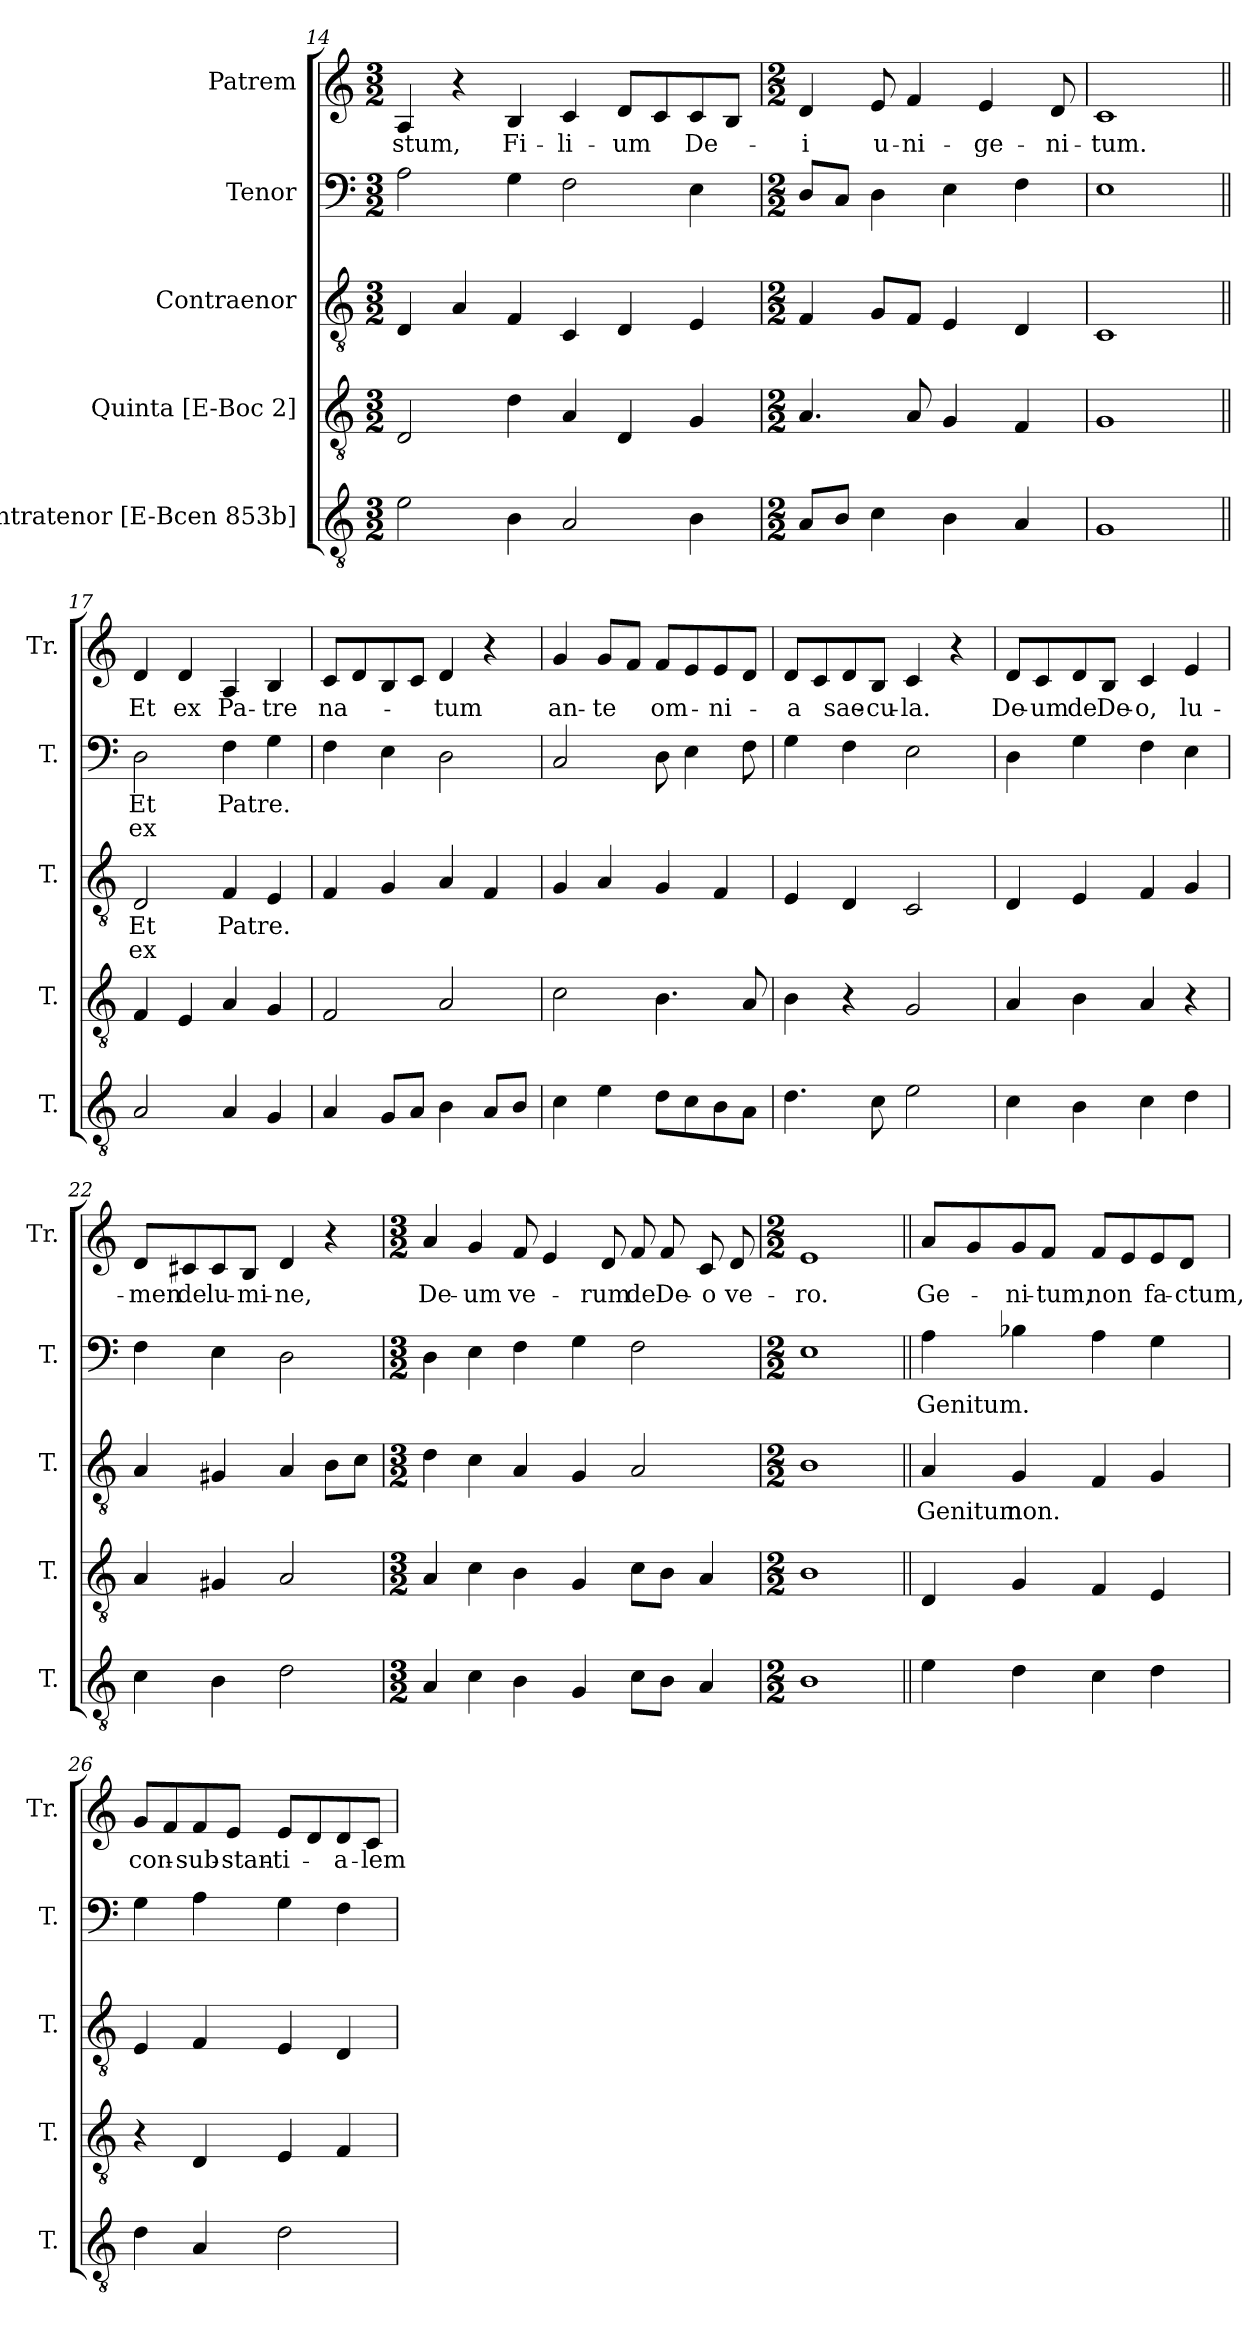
**kern	**kern	**kern	**text	**text	**kern	**text	**text	**kern	**text
*part5	*part4	*part3	*part3	*part3	*part2	*part2	*part2	*part1	*part1
*staff5	*staff4	*staff3	*staff3	*staff3	*staff2	*staff2	*staff2	*staff1	*staff1
*I"Contratenor [E-Bcen 853b]	*I"Quinta [E-Boc 2]	*I"Contraenor	*	*	*I"Tenor	*	*	*I"Patrem	*
*I'T.	*I'T.	*I'T.	*	*	*I'T.	*	*	*I'Tr.	*
!!LO:LB:g=z
*clefGv2	*clefGv2	*clefGv2	*	*	*clefF4	*	*	*clefG2	*
*ITrd7c12	*ITrd7c12	*ITrd7c12	*	*	*ITrd7c12	*	*	*	*
*k[]	*k[]	*k[]	*	*	*k[]	*	*	*k[]	*
*C:	*C:	*C:	*	*	*C:	*	*	*C:	*
*M3/2	*M3/2	*M3/2	*	*	*M3/2	*	*	*M3/2	*
=14	=14	=14	=14	=14	=14	=14	=14	=14	=14
!	!	!	!	!	!	!	!	!	!LO:LY:b:color=#000000
2Ei\	2DDi/	4DDi/	.	.	2AAi\	.	.	4Ai/	-stum,
.	.	4AAi/	.	.	.	.	.	4r	.
!	!	!	!	!	!	!	!	!	!LO:LY:b:color=#000000
4BBi\	4Di\	4FFi/	.	.	4GGi\	.	.	4Bi/	Fi-
!	!	!	!	!	!	!	!	!	!LO:LY:b:color=#000000
2AAi/	4AAi/	4CCi/	.	.	2FFi\	.	.	4ci/	-li-
!	!	!	!	!	!	!	!	!	!LO:LY:b:color=#000000
.	4DDi/	4DDi/	.	.	.	.	.	8di/L	-um
.	.	.	.	.	.	.	.	8ci/	.
!	!	!	!	!	!	!	!	!	!LO:LY:b:color=#000000
4BBi\	4GGi/	4EEi/	.	.	4EEi\	.	.	8ci/	De-
.	.	.	.	.	.	.	.	8Bi/J	.
=15	=15	=15	=15	=15	=15	=15	=15	=15	=15
*M2/2	*M2/2	*M2/2	*	*	*M2/2	*	*	*M2/2	*
!	!	!	!	!	!	!	!	!	!LO:LY:b:color=#000000
8AAi/L	4.AAi/	4FFi/	.	.	8DDi/L	.	.	4di/	-i
8BBi/J	.	.	.	.	8CCi/J	.	.	.	.
!	!	!	!	!	!	!	!	!	!LO:LY:b:color=#000000
4Ci\	.	8GGi/L	.	.	4DDi\	.	.	8ei/L	u-
!	!	!	!	!	!	!	!	!	!LO:LY:b:color=#000000
.	8AAi/L	8FFi/J	.	.	.	.	.	4fi/	-ni-
4BBi\	4GGi/	4EEi/	.	.	4EEi\	.	.	.	.
!	!	!	!	!	!	!	!	!	!LO:LY:b:color=#000000
.	.	.	.	.	.	.	.	4ei/	-ge-
4AAi/	4FFi/	4DDi/	.	.	4FFi\	.	.	.	.
!	!	!	!	!	!	!	!	!	!LO:LY:b:color=#000000
.	.	.	.	.	.	.	.	8di/L	-ni-
=16	=16	=16	=16	=16	=16	=16	=16	=16	=16
!	!	!	!	!	!	!	!	!	!LO:LY:b:color=#000000
1GGi/	1GGi/	1CCi/	.	.	1EEi\	.	.	1ci/	-tum.
=17||	=17||	=17||	=17||	=17||	=17||	=17||	=17||	=17||	=17||
!	!	!	!LO:LY:b:color=#000000	!LO:LY:b:color=#000000	!	!LO:LY:b:color=#000000	!LO:LY:b:color=#000000	!	!LO:LY:b:color=#000000
2AAi/	4FFi/	2DDi/	Et	ex	2DDi\	Et	ex	4di/	Et
!	!	!	!	!	!	!	!	!	!LO:LY:b:color=#000000
.	4EEi/	.	.	.	.	.	.	4di/	ex
!	!	!	!LO:LY:b:color=#000000	!	!	!LO:LY:b:color=#000000	!	!	!LO:LY:b:color=#000000
4AAi/	4AAi/	4FFi/	Patre.	.	4FFi\	Patre.	.	4Ai/	Pa-
!	!	!	!	!	!	!	!	!	!LO:LY:b:color=#000000
4GGi/	4GGi/	4EEi/	.	.	4GGi\	.	.	4Bi/	-tre
=18	=18	=18	=18	=18	=18	=18	=18	=18	=18
!	!	!	!	!	!	!	!	!	!LO:LY:b:color=#000000
4AAi/	2FFi/	4FFi/	.	.	4FFi\	.	.	8ci/L	na-
.	.	.	.	.	.	.	.	8di/	.
8GGi/L	.	4GGi/	.	.	4EEi\	.	.	8Bi/	.
8AAi/J	.	.	.	.	.	.	.	8ci/J	.
!	!	!	!	!	!	!	!	!	!LO:LY:b:color=#000000
4BBi\	2AAi/	4AAi/	.	.	2DDi\	.	.	4di/	-tum
8AAi/L	.	4FFi/	.	.	.	.	.	4r	.
8BBi/J	.	.	.	.	.	.	.	.	.
!!LO:PB:g=z
=19	=19	=19	=19	=19	=19	=19	=19	=19	=19
!	!	!	!	!	!	!	!	!	!LO:LY:b:color=#000000
4Ci\	2Ci\	4GGi/	.	.	2CCi/	.	.	4gi/	an-
!	!	!	!	!	!	!	!	!	!LO:LY:b:color=#000000
4Ei\	.	4AAi/	.	.	.	.	.	8gi/L	-te
.	.	.	.	.	.	.	.	8fi/J	.
!	!	!	!	!	!	!	!	!	!LO:LY:b:color=#000000
8Di\L	4.BBi\	4GGi/	.	.	8DDi\L	.	.	8fi/L	om-
8Ci\	.	.	.	.	4EEi\	.	.	8ei/	.
!	!	!	!	!	!	!	!	!	!LO:LY:b:color=#000000
8BBi\	.	4FFi/	.	.	.	.	.	8ei/	-ni-
8AAi\J	8AAi/L	.	.	.	8FFi\L	.	.	8di/J	.
=20	=20	=20	=20	=20	=20	=20	=20	=20	=20
!	!	!	!	!	!	!	!	!	!LO:LY:b:color=#000000
4.Di\	4BBi\	4EEi/	.	.	4GGi\	.	.	8di/L	-a
.	.	.	.	.	.	.	.	8ci/	.
!	!	!	!	!	!	!	!	!	!LO:LY:b:color=#000000
.	4r	4DDi/	.	.	4FFi\	.	.	8di/	sae-
!	!	!	!	!	!	!	!	!	!LO:LY:b:color=#000000
8Ci\L	.	.	.	.	.	.	.	8Bi/J	-cu-
!	!	!	!	!	!	!	!	!	!LO:LY:b:color=#000000
2Ei\	2GGi/	2CCi/	.	.	2EEi\	.	.	4ci/	-la.
.	.	.	.	.	.	.	.	4r	.
=21	=21	=21	=21	=21	=21	=21	=21	=21	=21
!	!	!	!	!	!	!	!	!	!LO:LY:b:color=#000000
4Ci\	4AAi/	4DDi/	.	.	4DDi\	.	.	8di/L	De-
!	!	!	!	!	!	!	!	!	!LO:LY:b:color=#000000
.	.	.	.	.	.	.	.	8ci/	-um
!	!	!	!	!	!	!	!	!	!LO:LY:b:color=#000000
4BBi\	4BBi\	4EEi/	.	.	4GGi\	.	.	8di/	de
!	!	!	!	!	!	!	!	!	!LO:LY:b:color=#000000
.	.	.	.	.	.	.	.	8Bi/J	De-
!	!	!	!	!	!	!	!	!	!LO:LY:b:color=#000000
4Ci\	4AAi/	4FFi/	.	.	4FFi\	.	.	4ci/	-o,
!	!	!	!	!	!	!	!	!	!LO:LY:b:color=#000000
4Di\	4r	4GGi/	.	.	4EEi\	.	.	4ei/	lu-
=22	=22	=22	=22	=22	=22	=22	=22	=22	=22
!	!	!	!	!	!	!	!	!	!LO:LY:b:color=#000000
4Ci\	4AAi/	4AAi/	.	.	4FFi\	.	.	8di/L	-men
!	!	!	!	!	!	!	!	!	!LO:LY:b:color=#000000
.	.	.	.	.	.	.	.	8c#Xi/	de
!	!	!	!	!	!	!	!	!	!LO:LY:b:color=#000000
4BBi\	4GG#Xi/	4GG#Xi/	.	.	4EEi\	.	.	8c#i/	lu-
!	!	!	!	!	!	!	!	!	!LO:LY:b:color=#000000
.	.	.	.	.	.	.	.	8Bi/J	-mi-
!	!	!	!	!	!	!	!	!	!LO:LY:b:color=#000000
2Di\	2AAi/	4AAi/	.	.	2DDi\	.	.	4di/	-ne,
.	.	8BBi\L	.	.	.	.	.	4r	.
.	.	8Ci\J	.	.	.	.	.	.	.
!!LO:LB:g=z
=23	=23	=23	=23	=23	=23	=23	=23	=23	=23
*M3/2	*M3/2	*M3/2	*	*	*M3/2	*	*	*M3/2	*
!	!	!	!	!	!	!	!	!	!LO:LY:b:color=#000000
4AAi/	4AAi/	4Di\	.	.	4DDi\	.	.	4ai/	De-
!	!	!	!	!	!	!	!	!	!LO:LY:b:color=#000000
4Ci\	4Ci\	4Ci\	.	.	4EEi\	.	.	4gi/	-um
!	!	!	!	!	!	!	!	!	!LO:LY:b:color=#000000
4BBi\	4BBi\	4AAi/	.	.	4FFi\	.	.	8fi/L	ve-
.	.	.	.	.	.	.	.	4ei/	.
4GGi/	4GGi/	4GGi/	.	.	4GGi\	.	.	.	.
!	!	!	!	!	!	!	!	!	!LO:LY:b:color=#000000
.	.	.	.	.	.	.	.	8di/L	-rum
!	!	!	!	!	!	!	!	!	!LO:LY:b:color=#000000
8Ci\L	8Ci\L	2AAi/	.	.	2FFi\	.	.	8fi/L	de
!	!	!	!	!	!	!	!	!	!LO:LY:b:color=#000000
8BBi\J	8BBi\J	.	.	.	.	.	.	8fi/	De-
!	!	!	!	!	!	!	!	!	!LO:LY:b:color=#000000
4AAi/	4AAi/	.	.	.	.	.	.	8ci/	-o
!	!	!	!	!	!	!	!	!	!LO:LY:b:color=#000000
.	.	.	.	.	.	.	.	8di/J	ve-
=24	=24	=24	=24	=24	=24	=24	=24	=24	=24
*M2/2	*M2/2	*M2/2	*	*	*M2/2	*	*	*M2/2	*
!	!	!	!	!	!	!	!	!	!LO:LY:b:color=#000000
1BBi\	1BBi\	1BBi\	.	.	1EEi\	.	.	1ei/	-ro.
=25||	=25||	=25||	=25||	=25||	=25||	=25||	=25||	=25||	=25||
!	!	!	!LO:LY:b:color=#000000	!	!	!LO:LY:b:color=#000000	!	!	!LO:LY:b:color=#000000
4Ei\	4DDi/	4AAi/	Genitum	.	4AAi\	Genitum.	.	8ai/L	Ge-
.	.	.	.	.	.	.	.	8gi/	.
!	!	!	!LO:LY:b:color=#000000	!	!	!	!	!	!LO:LY:b:color=#000000
4Di\	4GGi/	4GGi/	non.	.	4BB-Xi\	.	.	8gi/	-ni-
!	!	!	!	!	!	!	!	!	!LO:LY:b:color=#000000
.	.	.	.	.	.	.	.	8fi/J	-tum,
!	!	!	!	!	!	!	!	!	!LO:LY:b:color=#000000
4Ci\	4FFi/	4FFi/	.	.	4AAi\	.	.	8fi/L	non
.	.	.	.	.	.	.	.	8ei/	.
!	!	!	!	!	!	!	!	!	!LO:LY:b:color=#000000
4Di\	4EEi/	4GGi/	.	.	4GGi\	.	.	8ei/	fa-
!	!	!	!	!	!	!	!	!	!LO:LY:b:color=#000000
.	.	.	.	.	.	.	.	8di/J	-ctum,
!!LO:PB:g=z
=26	=26	=26	=26	=26	=26	=26	=26	=26	=26
!	!	!	!	!	!	!	!	!	!LO:LY:b:color=#000000
4Di\	4r	4EEi/	.	.	4GGi\	.	.	8gi/L	con-
.	.	.	.	.	.	.	.	8fi/	.
!	!	!	!	!	!	!	!	!	!LO:LY:b:color=#000000
4AAi/	4DDi/	4FFi/	.	.	4AAi\	.	.	8fi/	-sub-
!	!	!	!	!	!	!	!	!	!LO:LY:b:color=#000000
.	.	.	.	.	.	.	.	8ei/J	-stan-
!	!	!	!	!	!	!	!	!	!LO:LY:b:color=#000000
2Di\	4EEi/	4EEi/	.	.	4GGi\	.	.	8ei/L	-ti-
.	.	.	.	.	.	.	.	8di/	.
!	!	!	!	!	!	!	!	!	!LO:LY:b:color=#000000
.	4FFi/	4DDi/	.	.	4FFi\	.	.	8di/	-a-
!	!	!	!	!	!	!	!	!	!LO:LY:b:color=#000000
.	.	.	.	.	.	.	.	8ci/J	-lem
=	=	=	=	=	=	=	=	=	=
*-	*-	*-	*-	*-	*-	*-	*-	*-	*-
